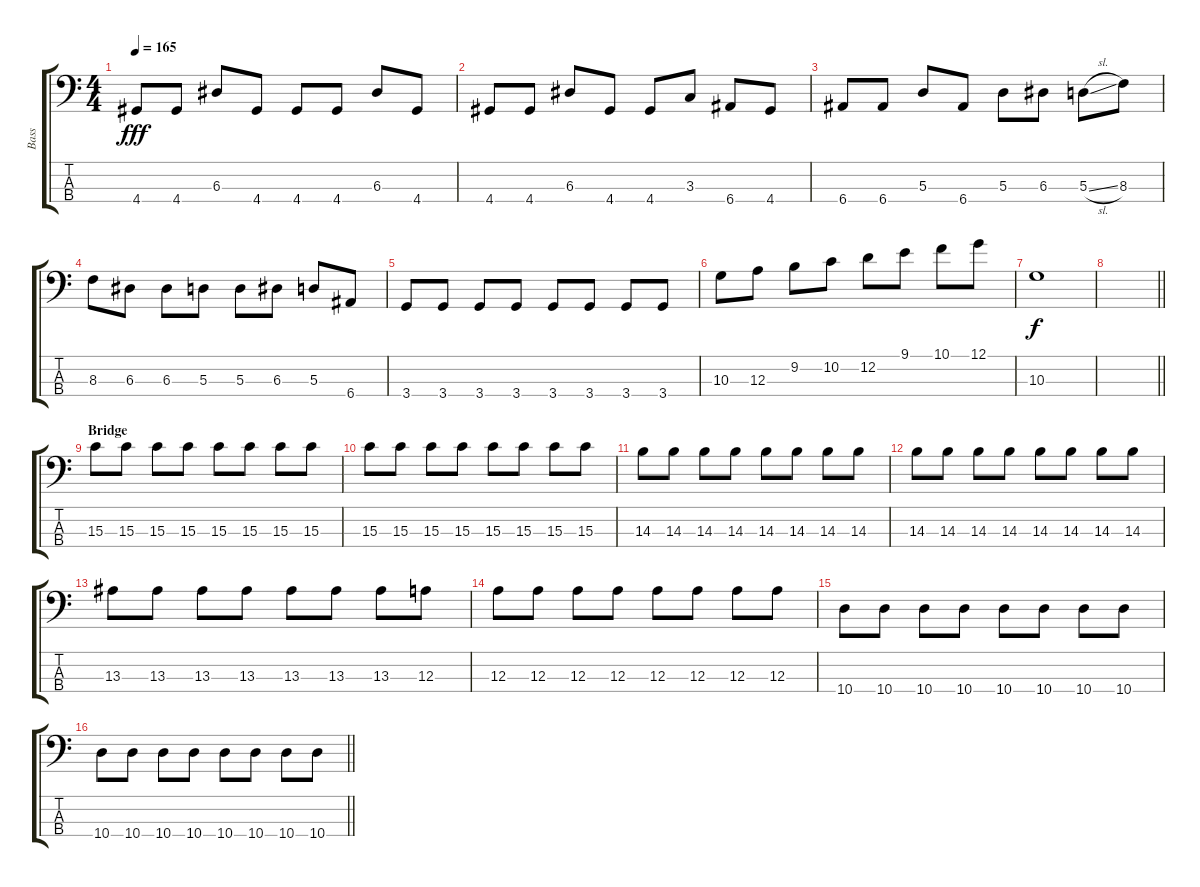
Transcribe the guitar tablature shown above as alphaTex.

\track ("Bass" "Bass") {instrument slapbass1}
\staff {score tabs}
\tuning (G2 D2 A1 E1) {hide}
\ts (4 4)
\tempo 165
\clef f4
\ks c
4.4.8{dy fff} 4.4.8 6.3.8 4.4.8 4.4.8 4.4.8 6.3.8 4.4.8 |
4.4.8 4.4.8 6.3.8 4.4.8 4.4.8 3.3.8 6.4.8 4.4.8 |
6.4.8 6.4.8 5.3.8 6.4.8 5.3.8 6.3.8 5.3{sl}.8 8.3.8 |
8.3.8 6.3.8 6.3.8 5.3.8 5.3.8 6.3.8 5.3.8 6.4.8 |
3.4.8 3.4.8 3.4.8 3.4.8 3.4.8 3.4.8 3.4.8 3.4.8 |
10.3.8 12.3.8 9.2.8 10.2.8 12.2.8 9.1.8 10.1.8 12.1.8 |
10.3.1{dy f} |
\barLineRight lightlight
|
\section ("" "Bridge")
15.3.8 15.3.8 15.3.8 15.3.8 15.3.8 15.3.8 15.3.8 15.3.8 |
15.3.8 15.3.8 15.3.8 15.3.8 15.3.8 15.3.8 15.3.8 15.3.8 |
14.3.8 14.3.8 14.3.8 14.3.8 14.3.8 14.3.8 14.3.8 14.3.8 |
14.3.8 14.3.8 14.3.8 14.3.8 14.3.8 14.3.8 14.3.8 14.3.8 |
13.3.8 13.3.8 13.3.8 13.3.8 13.3.8 13.3.8 13.3.8 12.3.8 |
12.3.8 12.3.8 12.3.8 12.3.8 12.3.8 12.3.8 12.3.8 12.3.8 |
10.4.8 10.4.8 10.4.8 10.4.8 10.4.8 10.4.8 10.4.8 10.4.8 |
\barLineRight lightlight
10.4.8 10.4.8 10.4.8 10.4.8 10.4.8 10.4.8 10.4.8 10.4.8
